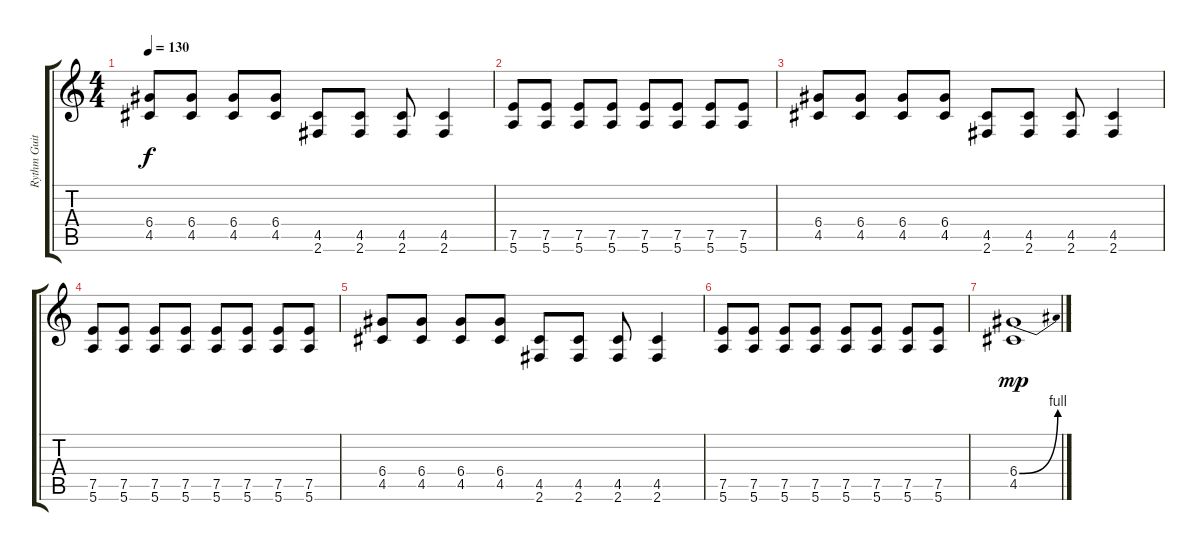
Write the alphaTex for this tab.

\track ("Rythm Guitar" "Rythm Guit") {instrument distortionguitar}
\staff {score tabs}
\tuning (E4 B3 G3 D3 A2 E2) {hide}
\ts (4 4)
\tempo 130
\clef g2
\ks c
(6.4 4.5).8{dy f} (6.4 4.5).8 (6.4 4.5).8 (6.4 4.5).8 (4.5 2.6).8 (4.5 2.6).8 (4.5 2.6).8 (4.5 2.6).4 |
(7.5 5.6).8 (7.5 5.6).8 (7.5 5.6).8 (7.5 5.6).8 (7.5 5.6).8 (7.5 5.6).8 (7.5 5.6).8 (7.5 5.6).8 |
(6.4 4.5).8 (6.4 4.5).8 (6.4 4.5).8 (6.4 4.5).8 (4.5 2.6).8 (4.5 2.6).8 (4.5 2.6).8 (4.5 2.6).4 |
(7.5 5.6).8 (7.5 5.6).8 (7.5 5.6).8 (7.5 5.6).8 (7.5 5.6).8 (7.5 5.6).8 (7.5 5.6).8 (7.5 5.6).8 |
(6.4 4.5).8 (6.4 4.5).8 (6.4 4.5).8 (6.4 4.5).8 (4.5 2.6).8 (4.5 2.6).8 (4.5 2.6).8 (4.5 2.6).4 |
(7.5 5.6).8 (7.5 5.6).8 (7.5 5.6).8 (7.5 5.6).8 (7.5 5.6).8 (7.5 5.6).8 (7.5 5.6).8 (7.5 5.6).8 |
(6.4{be (bend 0 0 60 4)} 4.5).1{dy mp}
